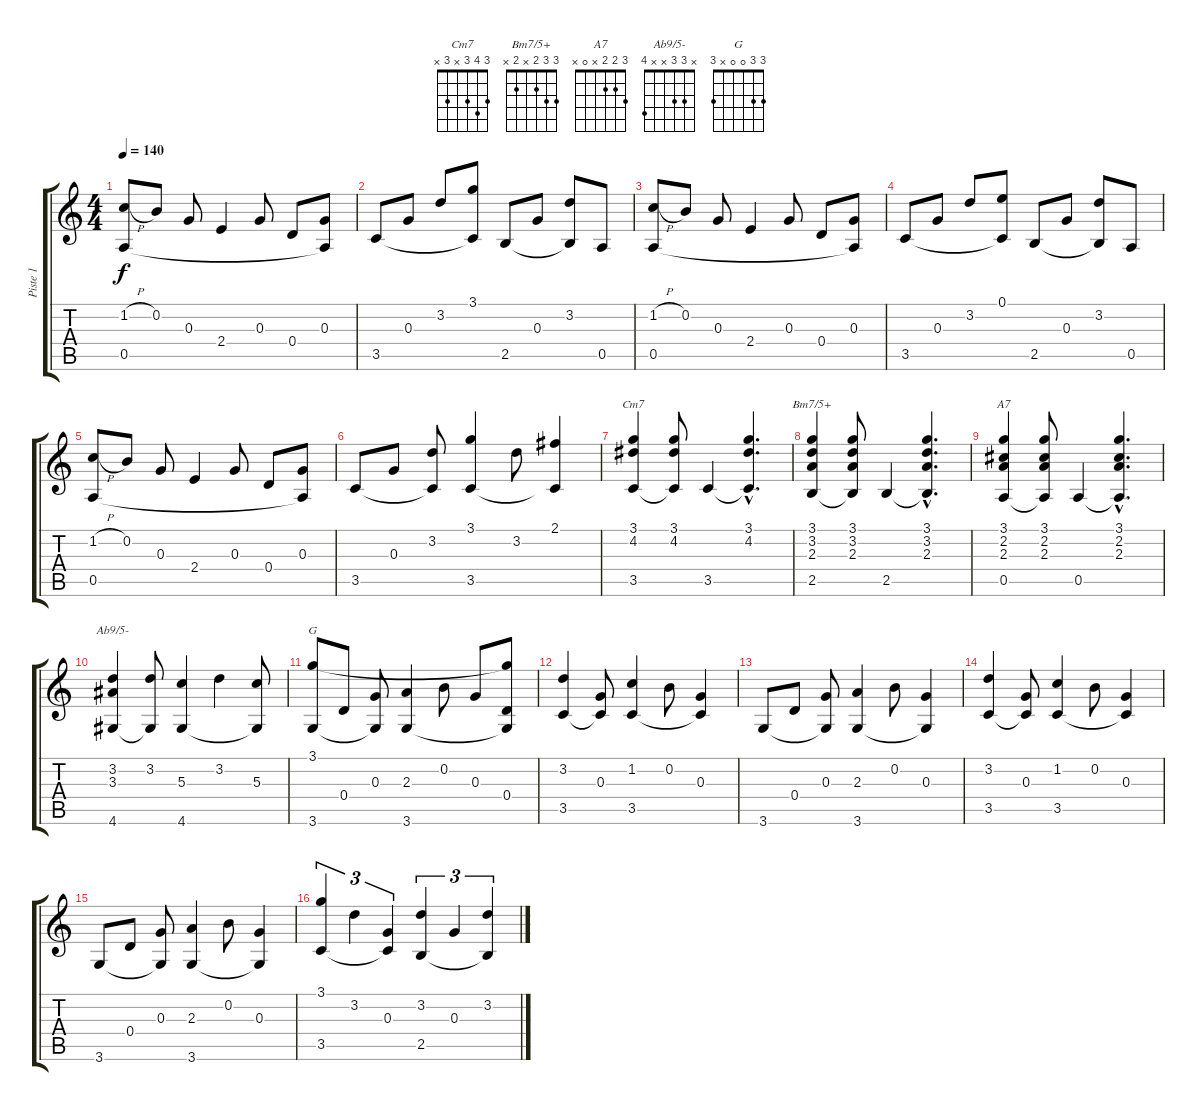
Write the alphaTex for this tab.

\track ("Piste 1" "Piste 1") {instrument acousticguitarnylon}
\staff {score tabs}
\tuning (E4 B3 G3 D3 A2 E2) {hide}
\chord ("Cm7" 3 4 3 x 3 x)
\chord ("Bm7/5+" 3 3 2 x 2 x)
\chord ("A7" 3 2 2 x 0 x)
\chord ("Ab9/5-" x 3 3 x x 4)
\chord ("G" 3 3 0 0 x 3)
\ts (4 4)
\tempo 140
\clef g2
\ks c
(1.2{h} 0.5).8{dy f} 0.2.8 0.3.8 2.4.4 0.3.8 0.4.8 (0.3 0.5{t}).8 |
3.5.8 0.3.8 3.2.8 (3.1 3.5{t}).8 2.5.8 0.3.8 (3.2 2.5{t}).8 0.5.8 |
(1.2{h} 0.5).8 0.2.8 0.3.8 2.4.4 0.3.8 0.4.8 (0.3 0.5{t}).8 |
3.5.8 0.3.8 3.2.8 (0.1 3.5{t}).8 2.5.8 0.3.8 (3.2 2.5{t}).8 0.5.8 |
(1.2{h} 0.5).8 0.2.8 0.3.8 2.4.4 0.3.8 0.4.8 (0.3 0.5{t}).8 |
3.5.8 0.3.8 (3.2 3.5{t}).8 (3.1 3.5).4 3.2.8 (2.1 3.5{t}).4 |
(3.1 4.2 3.5).4{ch "Cm7"} (3.1 4.2 3.5{t}).8 3.5.4 (3.1{hac} 4.2{hac} 3.5{hac t}).4{d} |
(3.1 3.2 2.3 2.5).4{ch "Bm7/5+"} (3.1 3.2 2.3 2.5{t}).8 2.5.4 (3.1{hac} 3.2{hac} 2.3{hac} 2.5{hac t}).4{d} |
(3.1 2.2 2.3 0.5).4{ch "A7"} (3.1 2.2 2.3 0.5{t}).8 0.5.4 (3.1{hac} 2.2{hac} 2.3{hac} 0.5{hac t}).4{d} |
(3.2 3.3 4.6).4{ch "Ab9/5-"} (3.2 4.6{t}).8 (5.3 4.6).4 3.2.4 (5.3 4.6{t}).8 |
(3.1 3.6).8{ch "G"} 0.4.8 (0.3 3.6{t}).8 (2.3 3.6).4 0.2.8 0.3.8 (3.1{t} 0.4 3.6{t}).8 |
(3.2 3.5).4 (0.3 3.5{t}).8 (1.2 3.5).4 0.2.8 (0.3 3.5{t}).4 |
3.6.8 0.4.8 (0.3 3.6{t}).8 (2.3 3.6).4 0.2.8 (0.3 3.6{t}).4 |
(3.2 3.5).4 (0.3 3.5{t}).8 (1.2 3.5).4 0.2.8 (0.3 3.5{t}).4 |
3.6.8 0.4.8 (0.3 3.6{t}).8 (2.3 3.6).4 0.2.8 (0.3 3.6{t}).4 |
(3.1 3.5).4{tu (3 2)} 3.2.4{tu (3 2)} (0.3 3.5{t}).4{tu (3 2)} (3.2 2.5).4{tu (3 2)} 0.3.4{tu (3 2)} (3.2 2.5{t}).4{tu (3 2)}
